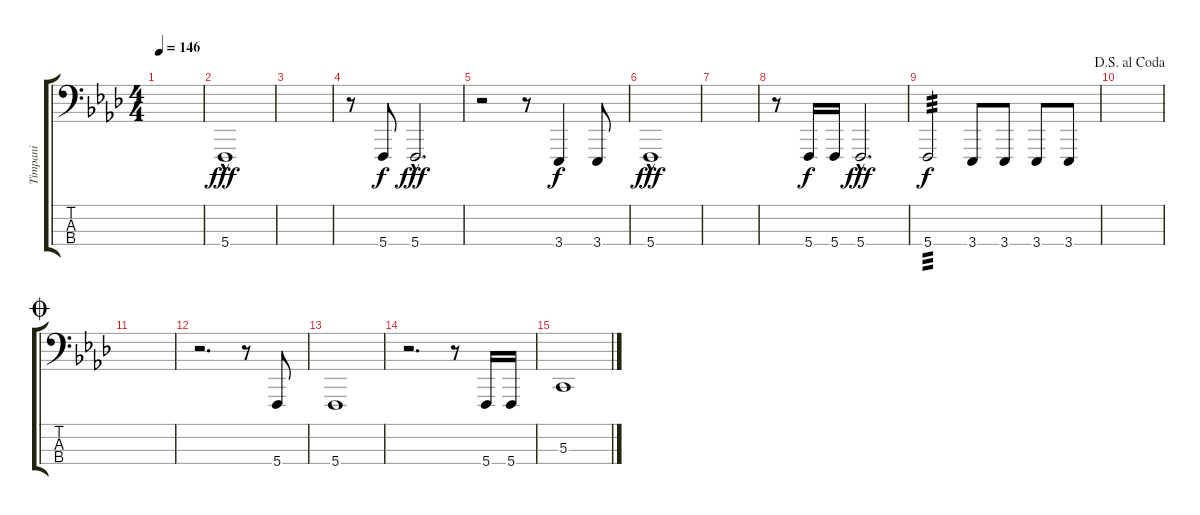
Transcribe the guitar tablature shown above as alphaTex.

\track ("Timpani" "Timpani") {instrument timpani}
\staff {score tabs}
\tuning (A2 D2 G1 C1) {hide}
\ts (4 4)
\tempo 146
\clef f4
\ks fminor
|
5.4{hac}.1{dy fff} |
|
r.8 5.4.8{dy f} 5.4{hac}.2{d dy fff} |
r.2 r.8 3.4.4{dy f} 3.4.8 |
5.4{hac}.1{dy fff} |
|
r.8 5.4.16{dy f} 5.4.16 5.4{hac}.2{d dy fff} |
5.4.2{tp 3 dy f} 3.4.8 3.4.8 3.4.8 3.4.8 |
\jump dalsegnoalcoda
|
\jump coda
|
r.2{d} r.8 5.4.8 |
5.4.1 |
r.2{d} r.8 5.4.16 5.4.16 |
5.3.1
